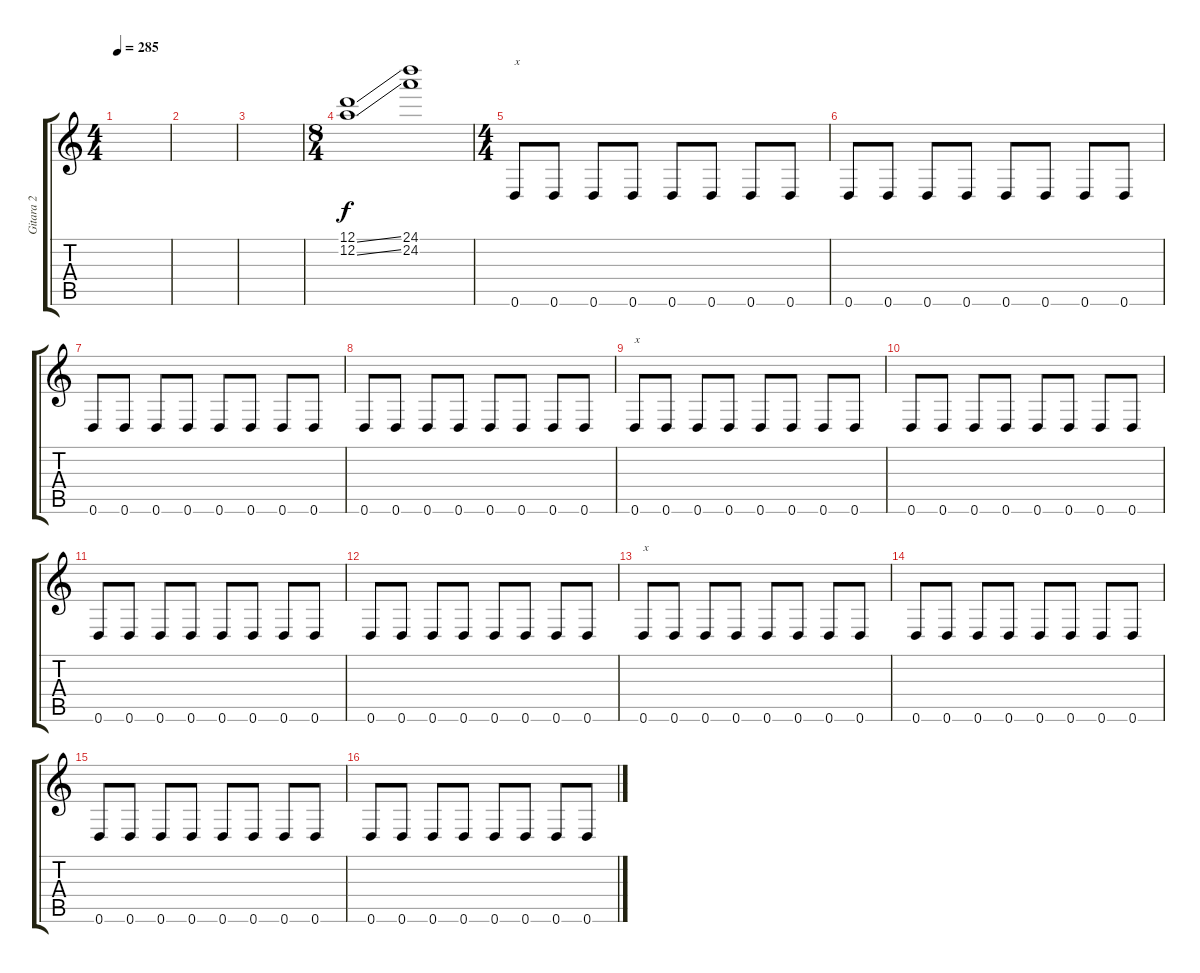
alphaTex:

\track ("Gitara 2" "Gitara 2") {instrument distortionguitar}
\staff {score tabs}
\tuning (D4 A3 F3 C3 G2 D2) {hide}
\ts (4 4)
\tempo 285
\clef g2
\ks c
|
|
|
\ts (8 4)
(12.1{ss} 12.2{ss}).1 (24.1 24.2).1 |
\ts (4 4)
0.6.8{txt "x"} 0.6.8 0.6.8 0.6.8 0.6.8 0.6.8 0.6.8 0.6.8 |
0.6.8 0.6.8 0.6.8 0.6.8 0.6.8 0.6.8 0.6.8 0.6.8 |
0.6.8 0.6.8 0.6.8 0.6.8 0.6.8 0.6.8 0.6.8 0.6.8 |
0.6.8 0.6.8 0.6.8 0.6.8 0.6.8 0.6.8 0.6.8 0.6.8 |
0.6.8{txt "x"} 0.6.8 0.6.8 0.6.8 0.6.8 0.6.8 0.6.8 0.6.8 |
0.6.8 0.6.8 0.6.8 0.6.8 0.6.8 0.6.8 0.6.8 0.6.8 |
0.6.8 0.6.8 0.6.8 0.6.8 0.6.8 0.6.8 0.6.8 0.6.8 |
0.6.8 0.6.8 0.6.8 0.6.8 0.6.8 0.6.8 0.6.8 0.6.8 |
0.6.8{txt "x"} 0.6.8 0.6.8 0.6.8 0.6.8 0.6.8 0.6.8 0.6.8 |
0.6.8 0.6.8 0.6.8 0.6.8 0.6.8 0.6.8 0.6.8 0.6.8 |
0.6.8 0.6.8 0.6.8 0.6.8 0.6.8 0.6.8 0.6.8 0.6.8 |
0.6.8 0.6.8 0.6.8 0.6.8 0.6.8 0.6.8 0.6.8 0.6.8
